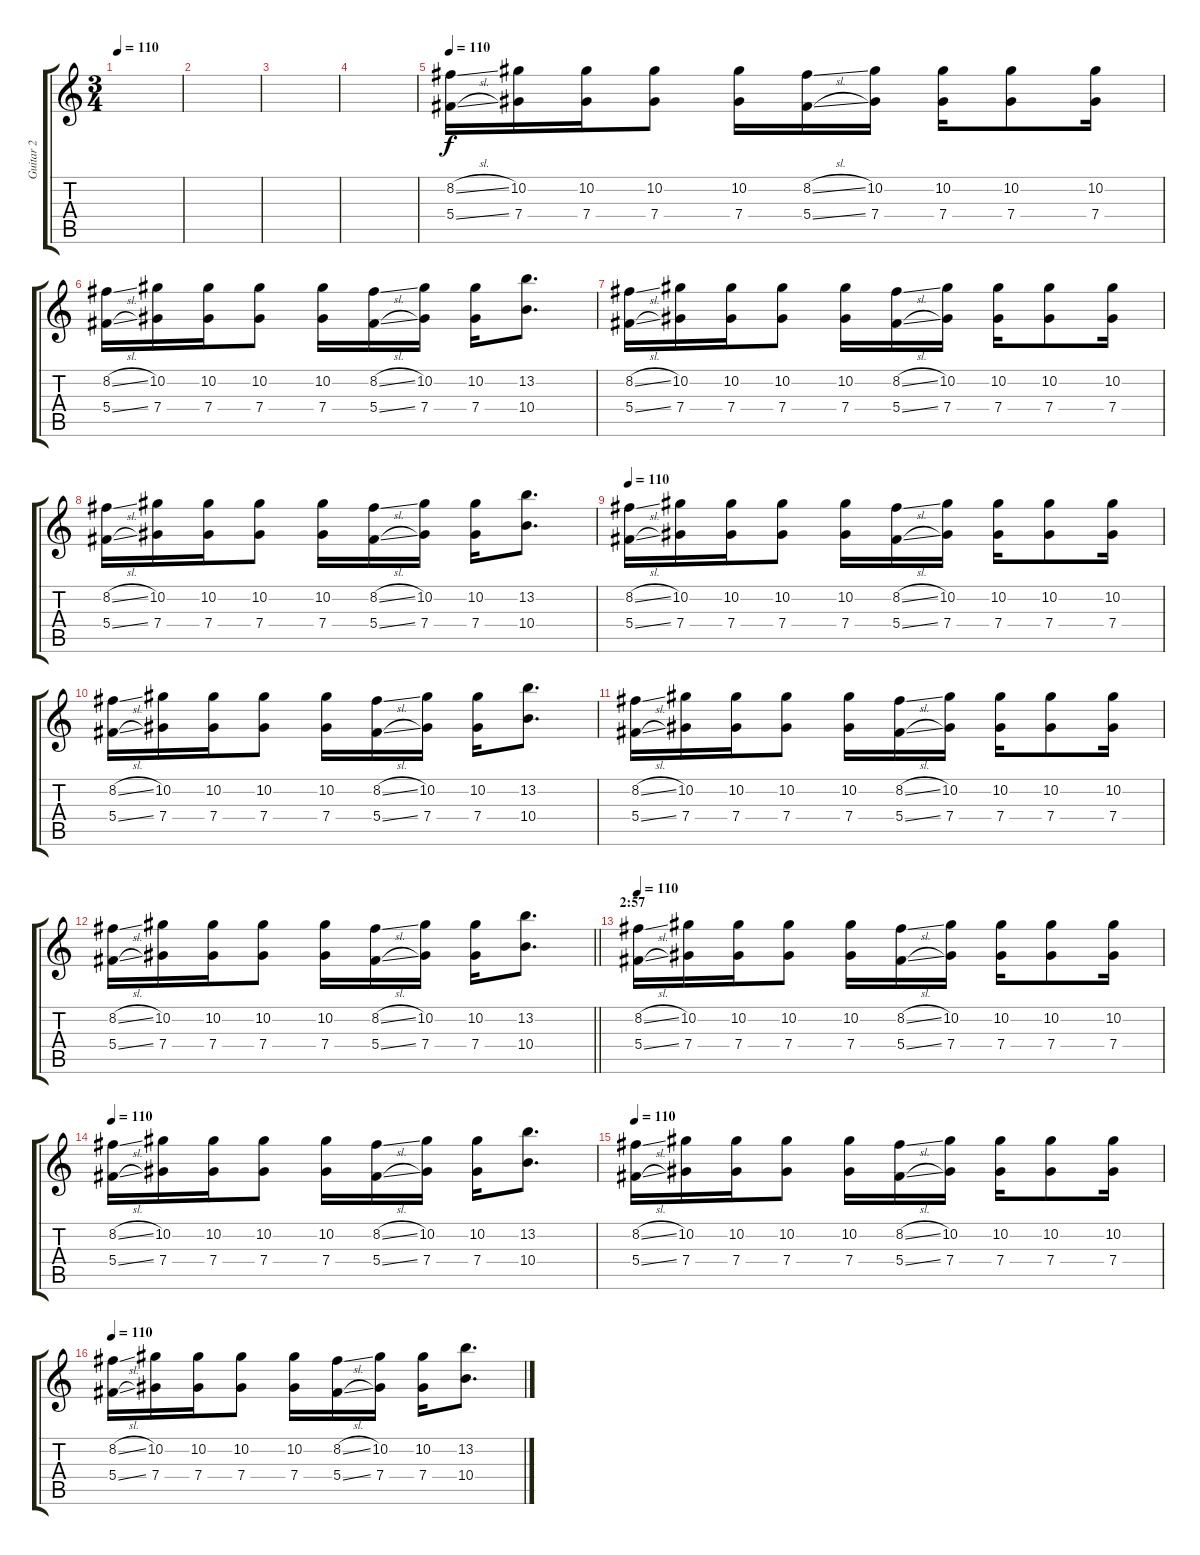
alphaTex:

\track ("Guitar 2" "Guitar 2") {instrument distortionguitar}
\staff {score tabs}
\tuning (Eb4 Bb3 Gb3 Db3 Ab2 Db2) {hide}
\ts (3 4)
\tempo 110
\clef g2
\ks c
|
|
|
|
\tempo 110
(8.2{sl} 5.4{sl}).16 (10.2 7.4).16 (10.2 7.4).16 (10.2 7.4).8 (10.2 7.4).16 (8.2{sl} 5.4{sl}).16 (10.2 7.4).16 (10.2 7.4).16 (10.2 7.4).8 (10.2 7.4).16 |
(8.2{sl} 5.4{sl}).16 (10.2 7.4).16 (10.2 7.4).16 (10.2 7.4).8 (10.2 7.4).16 (8.2{sl} 5.4{sl}).16 (10.2 7.4).16 (10.2 7.4).16 (13.2 10.4).8{d} |
(8.2{sl} 5.4{sl}).16 (10.2 7.4).16 (10.2 7.4).16 (10.2 7.4).8 (10.2 7.4).16 (8.2{sl} 5.4{sl}).16 (10.2 7.4).16 (10.2 7.4).16 (10.2 7.4).8 (10.2 7.4).16 |
(8.2{sl} 5.4{sl}).16 (10.2 7.4).16 (10.2 7.4).16 (10.2 7.4).8 (10.2 7.4).16 (8.2{sl} 5.4{sl}).16 (10.2 7.4).16 (10.2 7.4).16 (13.2 10.4).8{d} |
\tempo 110
(8.2{sl} 5.4{sl}).16 (10.2 7.4).16 (10.2 7.4).16 (10.2 7.4).8 (10.2 7.4).16 (8.2{sl} 5.4{sl}).16 (10.2 7.4).16 (10.2 7.4).16 (10.2 7.4).8 (10.2 7.4).16 |
(8.2{sl} 5.4{sl}).16 (10.2 7.4).16 (10.2 7.4).16 (10.2 7.4).8 (10.2 7.4).16 (8.2{sl} 5.4{sl}).16 (10.2 7.4).16 (10.2 7.4).16 (13.2 10.4).8{d} |
(8.2{sl} 5.4{sl}).16 (10.2 7.4).16 (10.2 7.4).16 (10.2 7.4).8 (10.2 7.4).16 (8.2{sl} 5.4{sl}).16 (10.2 7.4).16 (10.2 7.4).16 (10.2 7.4).8 (10.2 7.4).16 |
\barLineRight lightlight
(8.2{sl} 5.4{sl}).16 (10.2 7.4).16 (10.2 7.4).16 (10.2 7.4).8 (10.2 7.4).16 (8.2{sl} 5.4{sl}).16 (10.2 7.4).16 (10.2 7.4).16 (13.2 10.4).8{d} |
\section ("" "2:57")
\tempo 110
(8.2{sl} 5.4{sl}).16 (10.2 7.4).16 (10.2 7.4).16 (10.2 7.4).8 (10.2 7.4).16 (8.2{sl} 5.4{sl}).16 (10.2 7.4).16 (10.2 7.4).16 (10.2 7.4).8 (10.2 7.4).16 |
\tempo 110
(8.2{sl} 5.4{sl}).16 (10.2 7.4).16 (10.2 7.4).16 (10.2 7.4).8 (10.2 7.4).16 (8.2{sl} 5.4{sl}).16 (10.2 7.4).16 (10.2 7.4).16 (13.2 10.4).8{d} |
\tempo 110
(8.2{sl} 5.4{sl}).16 (10.2 7.4).16 (10.2 7.4).16 (10.2 7.4).8 (10.2 7.4).16 (8.2{sl} 5.4{sl}).16 (10.2 7.4).16 (10.2 7.4).16 (10.2 7.4).8 (10.2 7.4).16 |
\tempo 110
(8.2{sl} 5.4{sl}).16 (10.2 7.4).16 (10.2 7.4).16 (10.2 7.4).8 (10.2 7.4).16 (8.2{sl} 5.4{sl}).16 (10.2 7.4).16 (10.2 7.4).16 (13.2 10.4).8{d}
